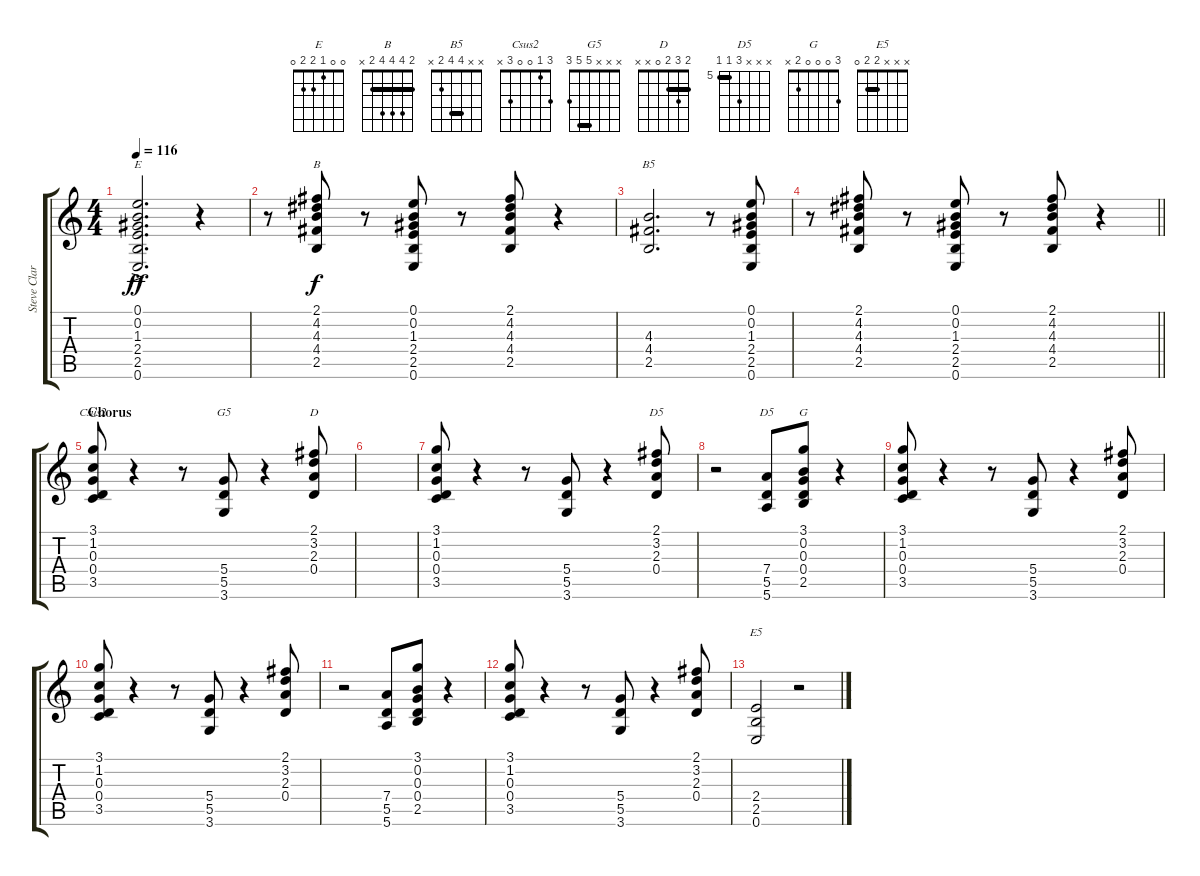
\track ("Steve Clark" "Steve Clar") {instrument distortionguitar}
\staff {score tabs}
\tuning (E4 B3 G3 D3 A2 E2) {hide}
\chord ("E" 0 0 1 2 2 0)
\chord ("B" 2 4 4 4 2 x) {barre 2}
\chord ("B5" x x 4 4 2 x) {barre 4}
\chord ("Csus2" 3 1 0 0 3 x)
\chord ("G5" x x x 5 5 3) {barre 5}
\chord ("D" 2 3 2 0 x x) {barre 2}
\chord ("D5" x 3 2 0 x x)
\chord ("D5" x x x 7 5 5) {firstfret 5 barre 5}
\chord ("G" 3 0 0 0 2 x)
\chord ("E5" x x x 2 2 0) {barre 2}
\ts (4 4)
\tempo 116
\clef g2
\ks c
(0.1 0.2 1.3 2.4 2.5{ac} 0.6).2{d ch "E" dy ff} r.4 |
r.8 (2.1 4.2 4.3 4.4 2.5).8{ch "B" dy f} r.8 (0.1 0.2 1.3 2.4 2.5 0.6).8 r.8 (2.1 4.2 4.3 4.4 2.5).8 r.4 |
(4.3 4.4 2.5).2{d ch "B5"} r.8 (0.1 0.2 1.3 2.4 2.5 0.6).8 |
\barLineRight lightlight
r.8 (2.1 4.2 4.3 4.4 2.5).8 r.8 (0.1 0.2 1.3 2.4 2.5 0.6).8 r.8 (2.1 4.2 4.3 4.4 2.5).8 r.4 |
\section ("" "Chorus")
(3.1 1.2 0.3 0.4 3.5).8{ch "Csus2"} r.4 r.8 (5.4 5.5 3.6).8{ch "G5"} r.4 (2.1 3.2 2.3 0.4).8{ch "D"} |
|
(3.1 1.2 0.3 0.4 3.5).8 r.4 r.8 (5.4 5.5 3.6).8 r.4 (2.1 3.2 2.3 0.4).8{ch "D5"} |
r.2 (7.4 5.5 5.6).8{ch "D5"} (3.1 0.2 0.3 0.4 2.5).8{ch "G"} r.4 |
(3.1 1.2 0.3 0.4 3.5).8 r.4 r.8 (5.4 5.5 3.6).8 r.4 (2.1 3.2 2.3 0.4).8 |
(3.1 1.2 0.3 0.4 3.5).8 r.4 r.8 (5.4 5.5 3.6).8 r.4 (2.1 3.2 2.3 0.4).8 |
r.2 (7.4 5.5 5.6).8 (3.1 0.2 0.3 0.4 2.5).8 r.4 |
(3.1 1.2 0.3 0.4 3.5).8 r.4 r.8 (5.4 5.5 3.6).8 r.4 (2.1 3.2 2.3 0.4).8 |
(2.4 2.5 0.6).2{ch "E5"} r.2
